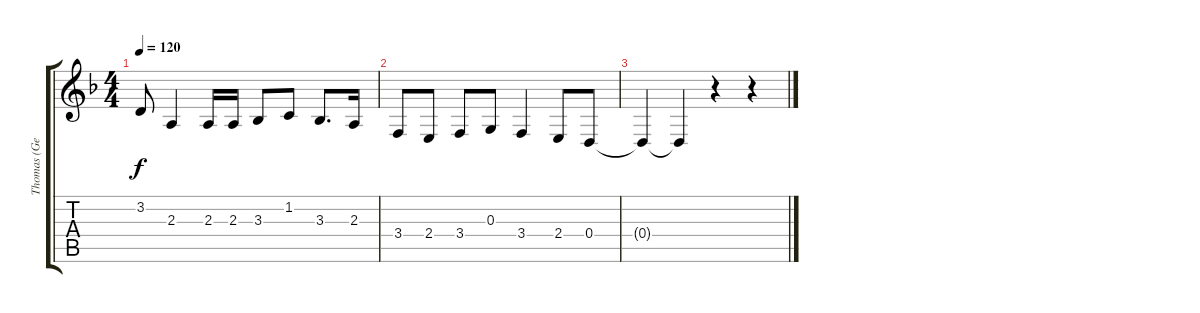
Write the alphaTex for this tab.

\track ("Thomas (Gesang)" "Thomas (Ge") {instrument englishhorn}
\staff {score tabs}
\tuning (E4 B3 G3 D3 A2 E2) {hide}
\ts (4 4)
\tempo 120
\clef g2
\ks f
3.2.8{dy f} 2.3.4 2.3.16 2.3.16 3.3.8 1.2.8 3.3.8{d} 2.3.16 |
3.4.8 2.4.8 3.4.8 0.3.8 3.4.4 2.4.8 0.4.8 |
0.4{t}.4 0.4{t}.4 r.4 r.4
